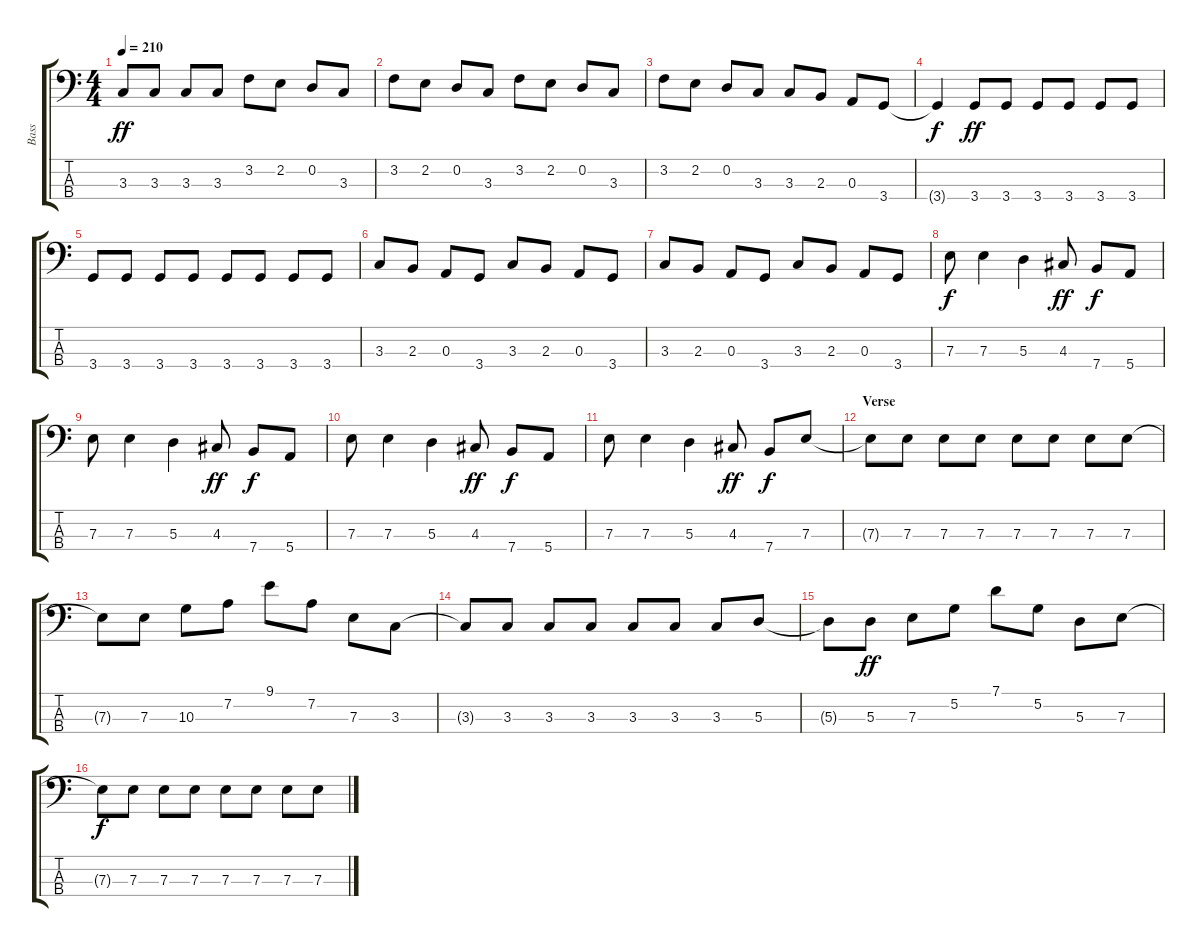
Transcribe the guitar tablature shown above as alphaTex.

\track ("Bass" "Bass") {instrument electricbassfinger}
\staff {score tabs}
\tuning (G2 D2 A1 E1) {hide}
\ts (4 4)
\tempo 210
\clef f4
\ks c
3.3.8{dy ff} 3.3.8 3.3.8 3.3.8 3.2.8 2.2.8 0.2.8 3.3.8 |
3.2.8 2.2.8 0.2.8 3.3.8 3.2.8 2.2.8 0.2.8 3.3.8 |
3.2.8 2.2.8 0.2.8 3.3.8 3.3.8 2.3.8 0.3.8 3.4.8 |
3.4{t}.4{dy f} 3.4.8{dy ff} 3.4.8 3.4.8 3.4.8 3.4.8 3.4.8 |
3.4.8 3.4.8 3.4.8 3.4.8 3.4.8 3.4.8 3.4.8 3.4.8 |
3.3.8 2.3.8 0.3.8 3.4.8 3.3.8 2.3.8 0.3.8 3.4.8 |
3.3.8 2.3.8 0.3.8 3.4.8 3.3.8 2.3.8 0.3.8 3.4.8 |
7.3.8{dy f} 7.3.4 5.3.4 4.3.8{dy ff} 7.4.8{dy f} 5.4.8 |
7.3.8 7.3.4 5.3.4 4.3.8{dy ff} 7.4.8{dy f} 5.4.8 |
7.3.8 7.3.4 5.3.4 4.3.8{dy ff} 7.4.8{dy f} 5.4.8 |
7.3.8 7.3.4 5.3.4 4.3.8{dy ff} 7.4.8{dy f} 7.3.8 |
\section ("" "Verse")
7.3{t}.8 7.3.8 7.3.8 7.3.8 7.3.8 7.3.8 7.3.8 7.3.8 |
7.3{t}.8 7.3.8 10.3.8 7.2.8 9.1.8 7.2.8 7.3.8 3.3.8 |
3.3{t}.8 3.3.8 3.3.8 3.3.8 3.3.8 3.3.8 3.3.8 5.3.8 |
5.3{t}.8 5.3.8{dy ff} 7.3.8 5.2.8 7.1.8 5.2.8 5.3.8 7.3.8 |
7.3{t}.8{dy f} 7.3.8 7.3.8 7.3.8 7.3.8 7.3.8 7.3.8 7.3.8
